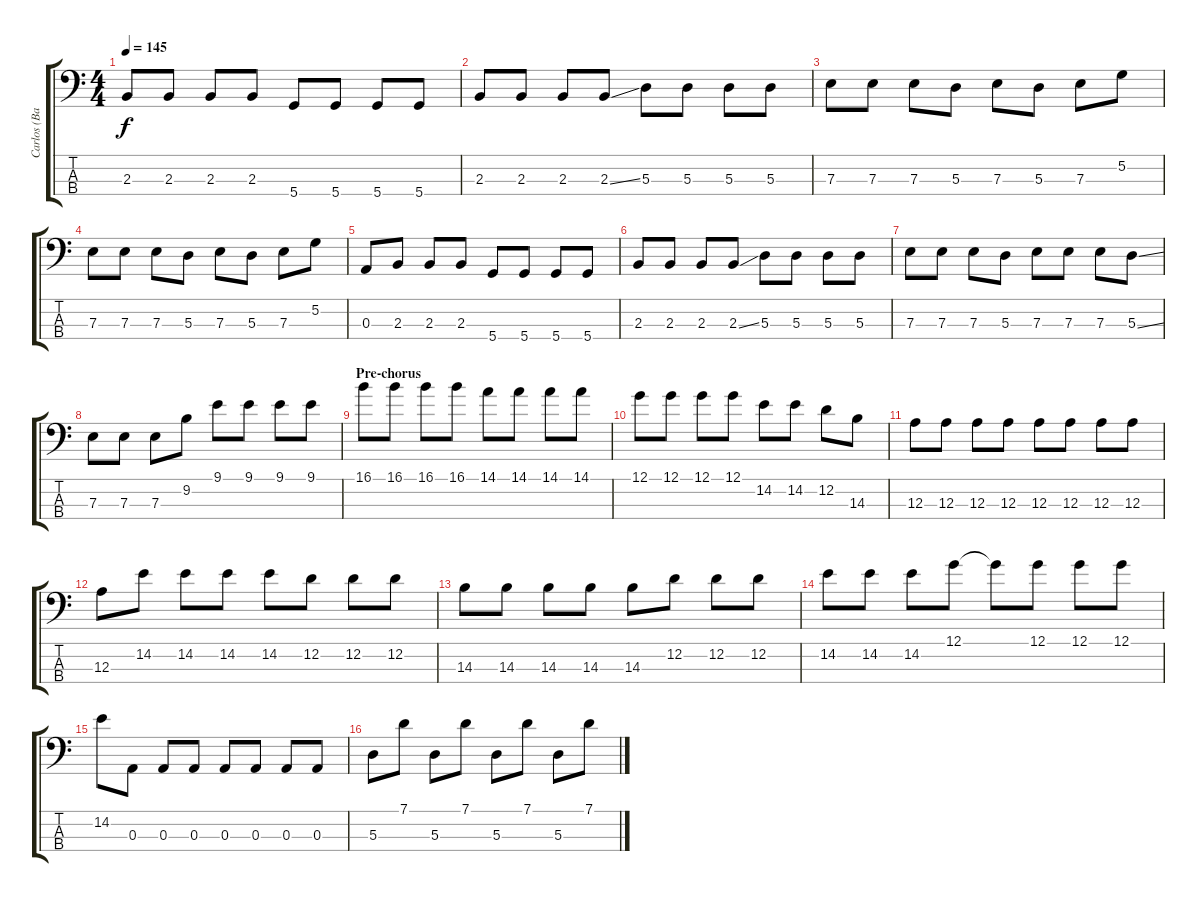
\track ("Carlos (Bass)" "Carlos (Ba") {instrument electricbasspick}
\staff {score tabs}
\tuning (G2 D2 A1 D1) {hide}
\ts (4 4)
\tempo 145
\clef f4
\ks c
2.3.8{dy f} 2.3.8 2.3.8 2.3.8 5.4.8 5.4.8 5.4.8 5.4.8 |
2.3.8 2.3.8 2.3.8 2.3{ss}.8 5.3.8 5.3.8 5.3.8 5.3.8 |
7.3.8 7.3.8 7.3.8 5.3.8 7.3.8 5.3.8 7.3.8 5.2.8 |
7.3.8 7.3.8 7.3.8 5.3.8 7.3.8 5.3.8 7.3.8 5.2.8 |
0.3.8 2.3.8 2.3.8 2.3.8 5.4.8 5.4.8 5.4.8 5.4.8 |
2.3.8 2.3.8 2.3.8 2.3{ss}.8 5.3.8 5.3.8 5.3.8 5.3.8 |
7.3.8 7.3.8 7.3.8 5.3.8 7.3.8 7.3.8 7.3.8 5.3{ss}.8 |
7.3.8 7.3.8 7.3.8 9.2.8 9.1.8 9.1.8 9.1.8 9.1.8 |
\section ("" "Pre-chorus")
16.1.8 16.1.8 16.1.8 16.1.8 14.1.8 14.1.8 14.1.8 14.1.8 |
12.1.8 12.1.8 12.1.8 12.1.8 14.2.8 14.2.8 12.2.8 14.3.8 |
12.3.8 12.3.8 12.3.8 12.3.8 12.3.8 12.3.8 12.3.8 12.3.8 |
12.3.8 14.2.8 14.2.8 14.2.8 14.2.8 12.2.8 12.2.8 12.2.8 |
14.3.8 14.3.8 14.3.8 14.3.8 14.3.8 12.2.8 12.2.8 12.2.8 |
14.2.8 14.2.8 14.2.8 12.1.8 12.1{t}.8 12.1.8 12.1.8 12.1.8 |
14.2.8 0.3.8 0.3.8 0.3.8 0.3.8 0.3.8 0.3.8 0.3.8 |
5.3.8 7.1.8 5.3.8 7.1.8 5.3.8 7.1.8 5.3.8 7.1.8
